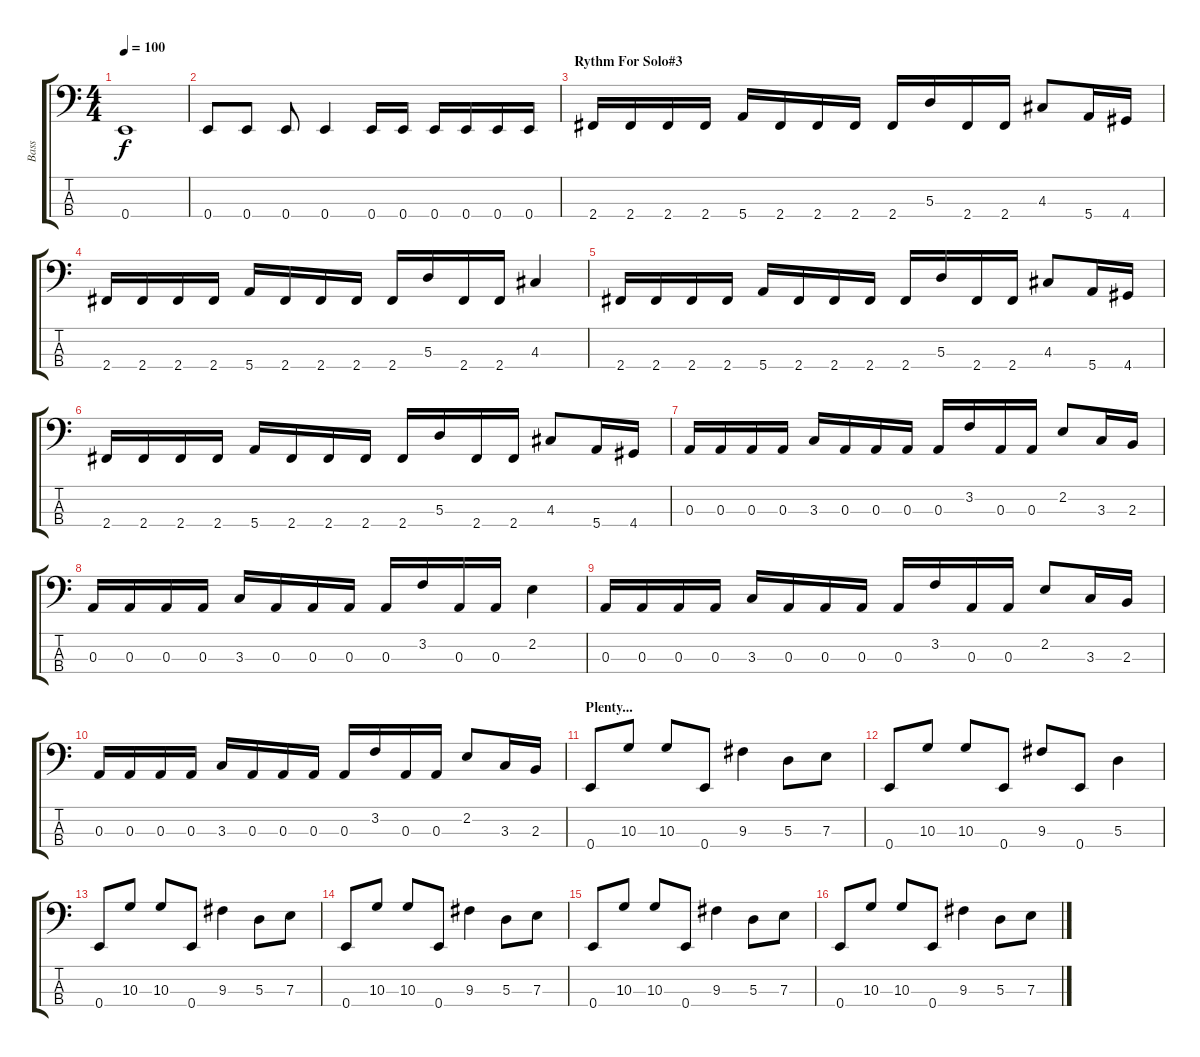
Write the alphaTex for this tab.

\track ("Bass" "Bass") {instrument electricbasspick}
\staff {score tabs}
\tuning (G2 D2 A1 E1) {hide}
\ts (4 4)
\tempo 100
\clef f4
\ks c
0.4.1{dy f} |
0.4.8 0.4.8 0.4.8 0.4.4 0.4.16 0.4.16 0.4.16 0.4.16 0.4.16 0.4.16 |
\section ("" "Rythm For Solo#3")
2.4.16 2.4.16 2.4.16 2.4.16 5.4.16 2.4.16 2.4.16 2.4.16 2.4.16 5.3.16 2.4.16 2.4.16 4.3.8 5.4.16 4.4.16 |
2.4.16 2.4.16 2.4.16 2.4.16 5.4.16 2.4.16 2.4.16 2.4.16 2.4.16 5.3.16 2.4.16 2.4.16 4.3.4 |
2.4.16 2.4.16 2.4.16 2.4.16 5.4.16 2.4.16 2.4.16 2.4.16 2.4.16 5.3.16 2.4.16 2.4.16 4.3.8 5.4.16 4.4.16 |
2.4.16 2.4.16 2.4.16 2.4.16 5.4.16 2.4.16 2.4.16 2.4.16 2.4.16 5.3.16 2.4.16 2.4.16 4.3.8 5.4.16 4.4.16 |
0.3.16 0.3.16 0.3.16 0.3.16 3.3.16 0.3.16 0.3.16 0.3.16 0.3.16 3.2.16 0.3.16 0.3.16 2.2.8 3.3.16 2.3.16 |
0.3.16 0.3.16 0.3.16 0.3.16 3.3.16 0.3.16 0.3.16 0.3.16 0.3.16 3.2.16 0.3.16 0.3.16 2.2.4 |
0.3.16 0.3.16 0.3.16 0.3.16 3.3.16 0.3.16 0.3.16 0.3.16 0.3.16 3.2.16 0.3.16 0.3.16 2.2.8 3.3.16 2.3.16 |
0.3.16 0.3.16 0.3.16 0.3.16 3.3.16 0.3.16 0.3.16 0.3.16 0.3.16 3.2.16 0.3.16 0.3.16 2.2.8 3.3.16 2.3.16 |
\section ("" "Plenty...")
0.4.8 10.3.8 10.3.8 0.4.8 9.3.4 5.3.8 7.3.8 |
0.4.8 10.3.8 10.3.8 0.4.8 9.3.8 0.4.8 5.3.4 |
0.4.8 10.3.8 10.3.8 0.4.8 9.3.4 5.3.8 7.3.8 |
0.4.8 10.3.8 10.3.8 0.4.8 9.3.4 5.3.8 7.3.8 |
0.4.8 10.3.8 10.3.8 0.4.8 9.3.4 5.3.8 7.3.8 |
0.4.8 10.3.8 10.3.8 0.4.8 9.3.4 5.3.8 7.3.8
